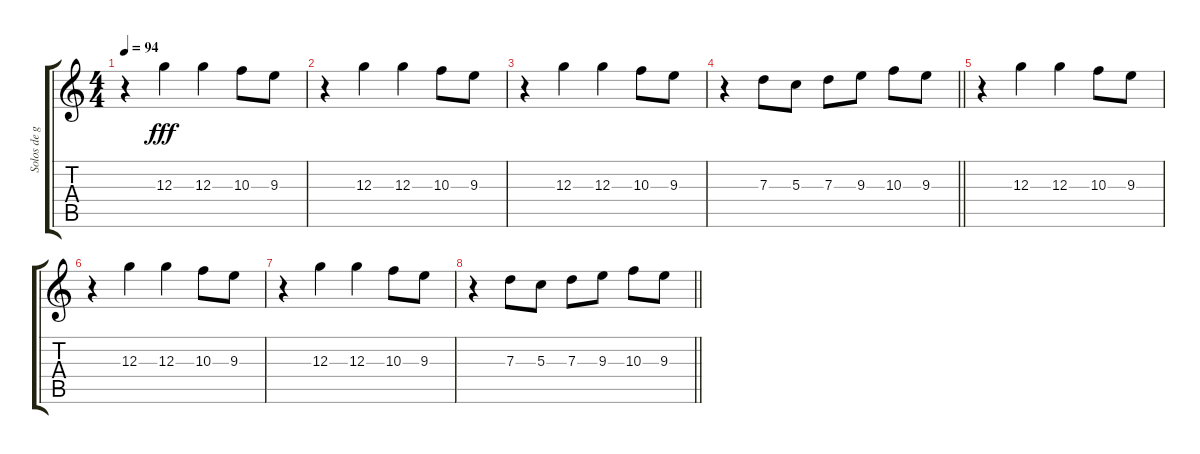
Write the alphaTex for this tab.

\track ("Solos de guiarra" "Solos de g") {instrument overdrivenguitar}
\staff {score tabs}
\tuning (E4 B3 G3 D3 A2 E2) {hide}
\ts (4 4)
\tempo 94
\clef g2
\ks c
r.4{dy fff} 12.3.4 12.3.4 10.3.8 9.3.8 |
r.4 12.3.4 12.3.4 10.3.8 9.3.8 |
r.4 12.3.4 12.3.4 10.3.8 9.3.8 |
\barLineRight lightlight
r.4 7.3.8 5.3.8 7.3.8 9.3.8 10.3.8 9.3.8 |
r.4 12.3.4 12.3.4 10.3.8 9.3.8 |
r.4 12.3.4 12.3.4 10.3.8 9.3.8 |
r.4 12.3.4 12.3.4 10.3.8 9.3.8 |
\barLineRight lightlight
r.4 7.3.8 5.3.8 7.3.8 9.3.8 10.3.8 9.3.8
